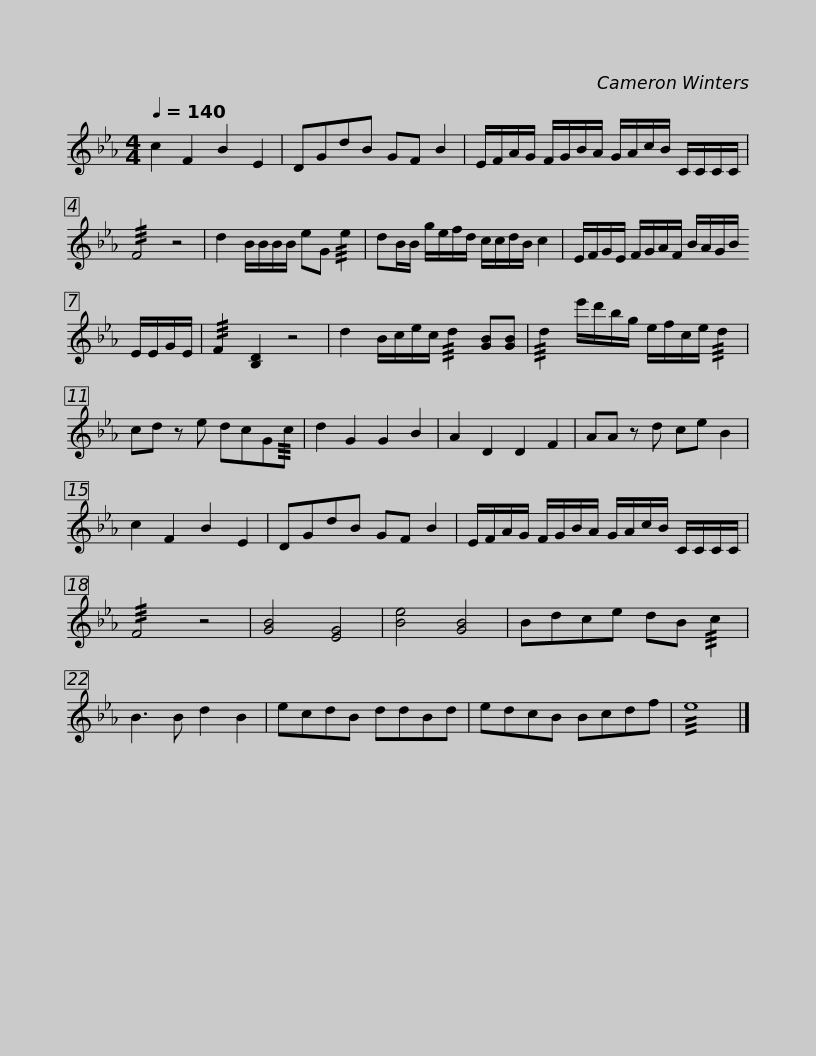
X:1
L:1/8
Q:1/4=140
M:4/4
I:linebreak $
K:Eb
V:1 treble
V:1
 c2 F2 B2 E2 | DGdB GF B2 | E/F/A/G/ F/G/B/A/ G/A/c/B/ C/C/C/C/ | !///!F4 z4 | d2 B/B/B/B/ eG !///!e2 |$ %5
 dB/B/ g/e/f/d/ c/c/d/B/ c2 | E/F/G/E/ F/G/A/F/ B/A/G/B/ E/E/G/E/ | !///!F2 [B,D]2 z4 | d2 B/c/e/c/ !///!d2 [GB][GB] |$ !///!d2 e'/d'/b/g/ e/f/c/e/ !///!d2 | %10
 cd z e dcG!///!c | d2 G2 G2 B2 | A2 D2 D2 F2 | AA z d ce B2 | c2 F2 B2 E2 | %15
 DGdB GF B2 |$ E/F/A/G/ F/G/B/A/ G/A/c/B/ C/C/C/C/ | !///!F4 z4 | [GB]4 [EG]4 | [Be]4 [GB]4 | %20
 Bdce dB !///!c2 | B3 B d2 B2 | ecdB ddBd |$ edcB Bcdf | !///!e8 |] %25
